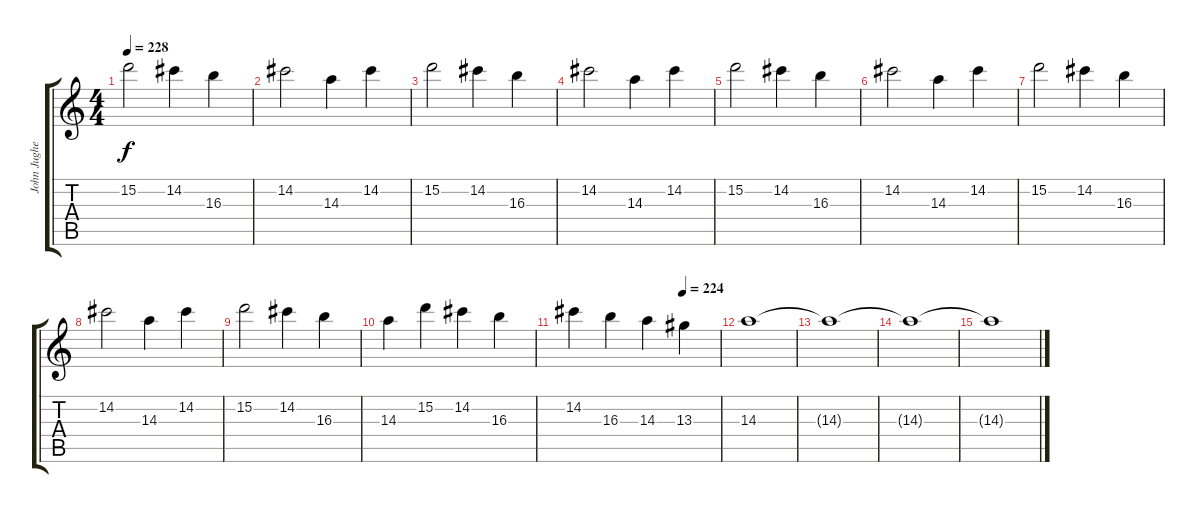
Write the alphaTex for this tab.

\track ("John Jughead" "John Jughe") {instrument overdrivenguitar}
\staff {score tabs}
\tuning (E4 B3 G3 D3 A2 E2) {hide}
\ts (4 4)
\tempo 228
\clef g2
\ks c
15.2.2{dy f} 14.2.4 16.3.4 |
14.2.2 14.3.4 14.2.4 |
15.2.2 14.2.4 16.3.4 |
14.2.2 14.3.4 14.2.4 |
15.2.2 14.2.4 16.3.4 |
14.2.2 14.3.4 14.2.4 |
15.2.2 14.2.4 16.3.4 |
14.2.2 14.3.4 14.2.4 |
15.2.2 14.2.4 16.3.4 |
14.3.4 15.2.4 14.2.4 16.3.4 |
\tempo (224 0.75)
14.2.4 16.3.4 14.3.4 13.3.4 |
14.3.1 |
14.3{t}.1 |
14.3{t}.1 |
14.3{t}.1
